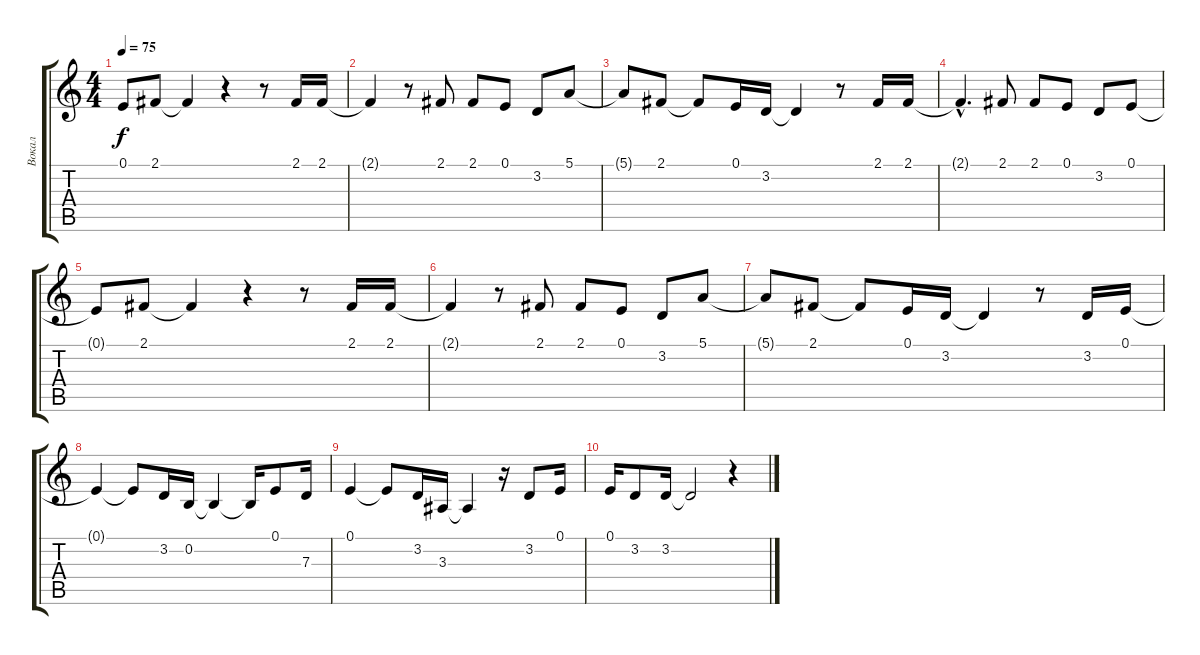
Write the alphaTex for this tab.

\track ("Вокал" "Вокал") {instrument oboe}
\staff {score tabs}
\tuning (E4 B3 G3 D3 A2 E2) {hide}
\ts (4 4)
\tempo 75
\clef g2
\ks c
0.1{t}.8{dy f} 2.1.8 2.1{t}.4 r.4 r.8 2.1.16 2.1.16 |
2.1{t}.4 r.8 2.1.8 2.1.8 0.1.8 3.2.8 5.1.8 |
5.1{t}.8 2.1.8 2.1{t}.8 0.1.16 3.2.16 3.2{t}.4 r.8 2.1.16 2.1.16 |
2.1{hac t}.4{d} 2.1.8 2.1.8 0.1.8 3.2.8 0.1.8 |
0.1{t}.8 2.1.8 2.1{t}.4 r.4 r.8 2.1.16 2.1.16 |
2.1{t}.4 r.8 2.1.8 2.1.8 0.1.8 3.2.8 5.1.8 |
5.1{t}.8 2.1.8 2.1{t}.8 0.1.16 3.2.16 3.2{t}.4 r.8 3.2.16 0.1.16 |
0.1{t}.4 0.1{t}.8 3.2.16 0.2.16 0.2{t}.4 0.2{t}.16 0.1.8 7.3.16 |
0.1.4 0.1{t}.8 3.2.16 3.3.16 3.3{t}.4 r.16 3.2.8 0.1.16 |
0.1.16 3.2.8 3.2.16 3.2{t}.2 r.4
